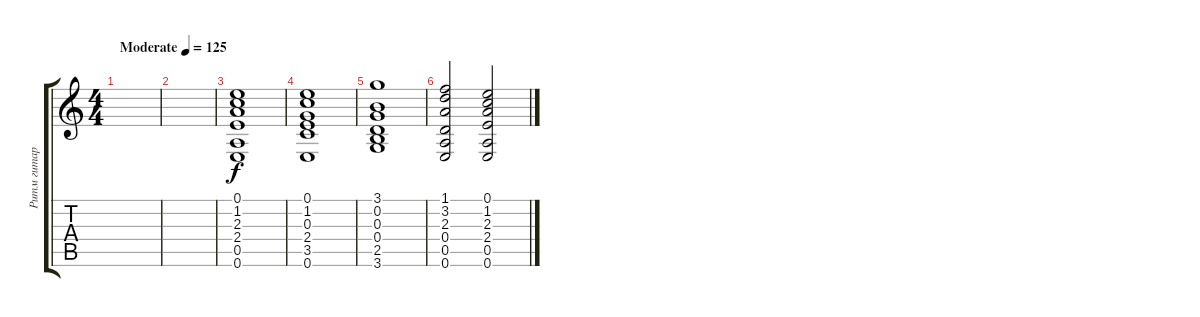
\track ("Ритм гитара (акустика)" "Ритм гитар") {instrument acousticguitarnylon}
\staff {score tabs}
\tuning (E4 B3 G3 D3 A2 E2) {hide}
\ts (4 4)
\tempo (125 "Moderate")
\clef g2
\ks c
|
|
(0.1 1.2 2.3 2.4 0.5 0.6).1 |
(0.1 1.2 0.3 2.4 3.5 0.6).1 |
(3.1 0.2 0.3 0.4 2.5 3.6).1 |
(1.1 3.2 2.3 0.4 0.5 0.6).2 (0.1 1.2 2.3 2.4 0.5 0.6).2
